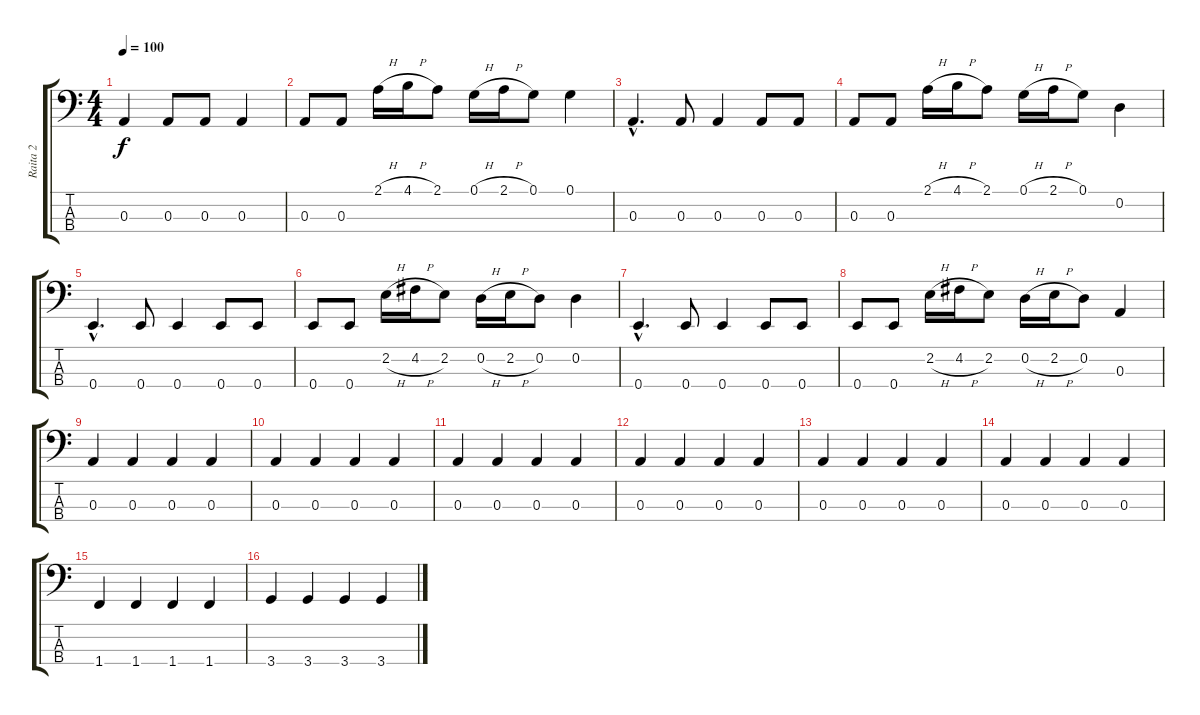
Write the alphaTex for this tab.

\track ("Raita 2" "Raita 2") {instrument fretlessbass}
\staff {score tabs}
\tuning (G2 D2 A1 E1) {hide}
\ts (4 4)
\tempo 100
\clef f4
\ks c
0.3.4{dy f} 0.3.8 0.3.8 0.3.4 |
0.3.8 0.3.8 2.1{h}.16 4.1{h}.16 2.1.8 0.1{h}.16 2.1{h}.16 0.1.8 0.1.4 |
0.3{hac}.4{d} 0.3.8 0.3.4 0.3.8 0.3.8 |
0.3.8 0.3.8 2.1{h}.16 4.1{h}.16 2.1.8 0.1{h}.16 2.1{h}.16 0.1.8 0.2.4 |
0.4{hac}.4{d} 0.4.8 0.4.4 0.4.8 0.4.8 |
0.4.8 0.4.8 2.2{h}.16 4.2{h}.16 2.2.8 0.2{h}.16 2.2{h}.16 0.2.8 0.2.4 |
0.4{hac}.4{d} 0.4.8 0.4.4 0.4.8 0.4.8 |
0.4.8 0.4.8 2.2{h}.16 4.2{h}.16 2.2.8 0.2{h}.16 2.2{h}.16 0.2.8 0.3.4 |
0.3.4 0.3.4 0.3.4 0.3.4 |
0.3.4 0.3.4 0.3.4 0.3.4 |
0.3.4 0.3.4 0.3.4 0.3.4 |
0.3.4 0.3.4 0.3.4 0.3.4 |
0.3.4 0.3.4 0.3.4 0.3.4 |
0.3.4 0.3.4 0.3.4 0.3.4 |
1.4.4 1.4.4 1.4.4 1.4.4 |
3.4.4 3.4.4 3.4.4 3.4.4
